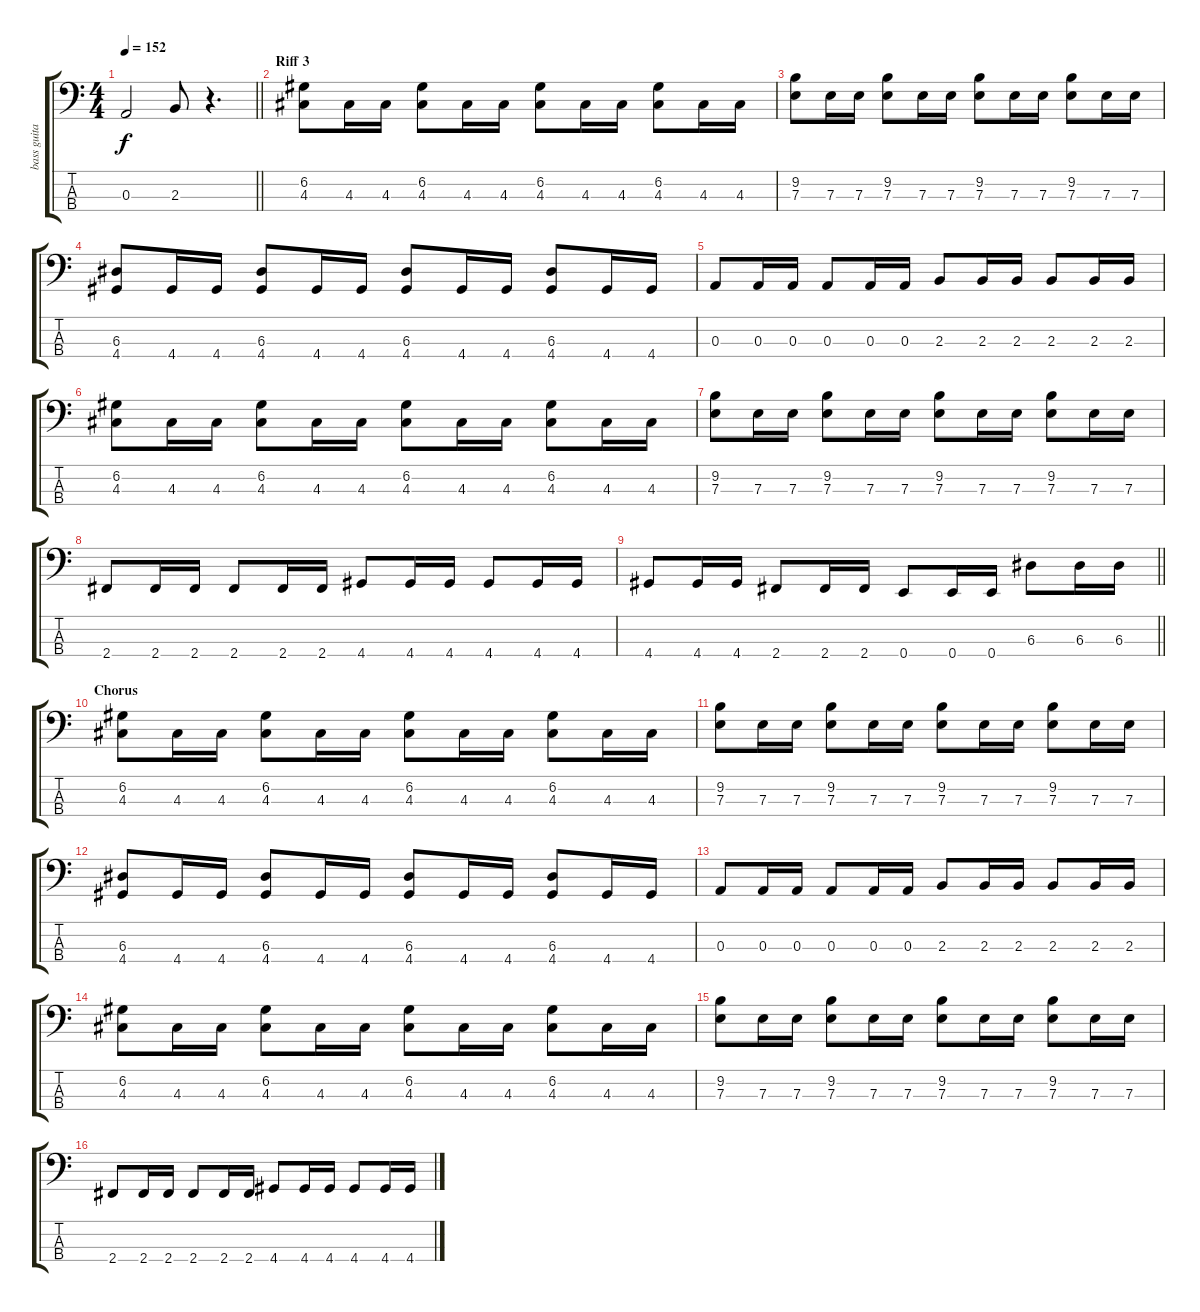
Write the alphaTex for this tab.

\track ("bass guitar" "bass guita") {instrument electricbasspick}
\staff {score tabs}
\tuning (G2 D2 A1 E1) {hide}
\ts (4 4)
\tempo 152
\clef f4
\barLineRight lightlight
\ks c
0.3.2{dy f} 2.3.8 r.4{d} |
\section ("" "Riff 3")
(6.2 4.3).8 4.3.16 4.3.16 (6.2 4.3).8 4.3.16 4.3.16 (6.2 4.3).8 4.3.16 4.3.16 (6.2 4.3).8 4.3.16 4.3.16 |
(9.2 7.3).8 7.3.16 7.3.16 (9.2 7.3).8 7.3.16 7.3.16 (9.2 7.3).8 7.3.16 7.3.16 (9.2 7.3).8 7.3.16 7.3.16 |
(6.3 4.4).8 4.4.16 4.4.16 (6.3 4.4).8 4.4.16 4.4.16 (6.3 4.4).8 4.4.16 4.4.16 (6.3 4.4).8 4.4.16 4.4.16 |
0.3.8 0.3.16 0.3.16 0.3.8 0.3.16 0.3.16 2.3.8 2.3.16 2.3.16 2.3.8 2.3.16 2.3.16 |
(6.2 4.3).8 4.3.16 4.3.16 (6.2 4.3).8 4.3.16 4.3.16 (6.2 4.3).8 4.3.16 4.3.16 (6.2 4.3).8 4.3.16 4.3.16 |
(9.2 7.3).8 7.3.16 7.3.16 (9.2 7.3).8 7.3.16 7.3.16 (9.2 7.3).8 7.3.16 7.3.16 (9.2 7.3).8 7.3.16 7.3.16 |
2.4.8 2.4.16 2.4.16 2.4.8 2.4.16 2.4.16 4.4.8 4.4.16 4.4.16 4.4.8 4.4.16 4.4.16 |
\barLineRight lightlight
4.4.8 4.4.16 4.4.16 2.4.8 2.4.16 2.4.16 0.4.8 0.4.16 0.4.16 6.3.8 6.3.16 6.3.16 |
\section ("" "Chorus")
(6.2 4.3).8 4.3.16 4.3.16 (6.2 4.3).8 4.3.16 4.3.16 (6.2 4.3).8 4.3.16 4.3.16 (6.2 4.3).8 4.3.16 4.3.16 |
(9.2 7.3).8 7.3.16 7.3.16 (9.2 7.3).8 7.3.16 7.3.16 (9.2 7.3).8 7.3.16 7.3.16 (9.2 7.3).8 7.3.16 7.3.16 |
(6.3 4.4).8 4.4.16 4.4.16 (6.3 4.4).8 4.4.16 4.4.16 (6.3 4.4).8 4.4.16 4.4.16 (6.3 4.4).8 4.4.16 4.4.16 |
0.3.8 0.3.16 0.3.16 0.3.8 0.3.16 0.3.16 2.3.8 2.3.16 2.3.16 2.3.8 2.3.16 2.3.16 |
(6.2 4.3).8 4.3.16 4.3.16 (6.2 4.3).8 4.3.16 4.3.16 (6.2 4.3).8 4.3.16 4.3.16 (6.2 4.3).8 4.3.16 4.3.16 |
(9.2 7.3).8 7.3.16 7.3.16 (9.2 7.3).8 7.3.16 7.3.16 (9.2 7.3).8 7.3.16 7.3.16 (9.2 7.3).8 7.3.16 7.3.16 |
2.4.8 2.4.16 2.4.16 2.4.8 2.4.16 2.4.16 4.4.8 4.4.16 4.4.16 4.4.8 4.4.16 4.4.16
